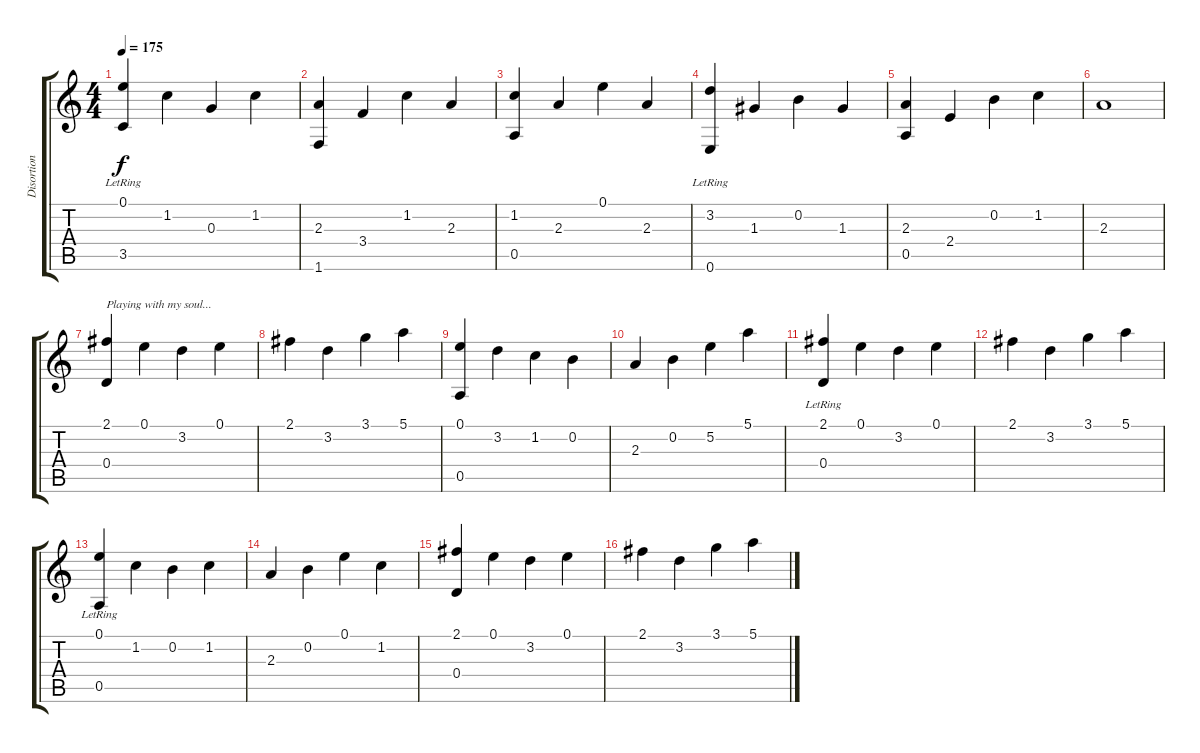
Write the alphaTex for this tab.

\track ("Disortion Guitar" "Disortion ") {instrument distortionguitar}
\staff {score tabs}
\tuning (E4 B3 G3 D3 A2 E2) {hide}
\ts (4 4)
\tempo 175
\clef g2
\ks c
(0.1 3.5{lr}).4{dy f} 1.2.4 0.3.4 1.2.4 |
(2.3 1.6).4 3.4.4 1.2.4 2.3.4 |
(1.2 0.5).4 2.3.4 0.1.4 2.3.4 |
(3.2 0.6{lr}).4 1.3.4 0.2.4 1.3.4 |
(2.3 0.5).4 2.4.4 0.2.4 1.2.4 |
2.3.1 |
(2.1 0.4).4{txt "Playing with my soul..."} 0.1.4 3.2.4 0.1.4 |
2.1.4 3.2.4 3.1.4 5.1.4 |
(0.1 0.5).4 3.2.4 1.2.4 0.2.4 |
2.3.4 0.2.4 5.2.4 5.1.4 |
(2.1 0.4{lr}).4{instrument acousticguitarsteel} 0.1.4 3.2.4 0.1.4 |
2.1.4 3.2.4 3.1.4 5.1.4 |
(0.1 0.5{lr}).4 1.2.4 0.2.4 1.2.4 |
2.3.4 0.2.4 0.1.4 1.2.4 |
(2.1 0.4).4 0.1.4 3.2.4 0.1.4 |
2.1.4 3.2.4 3.1.4 5.1.4
